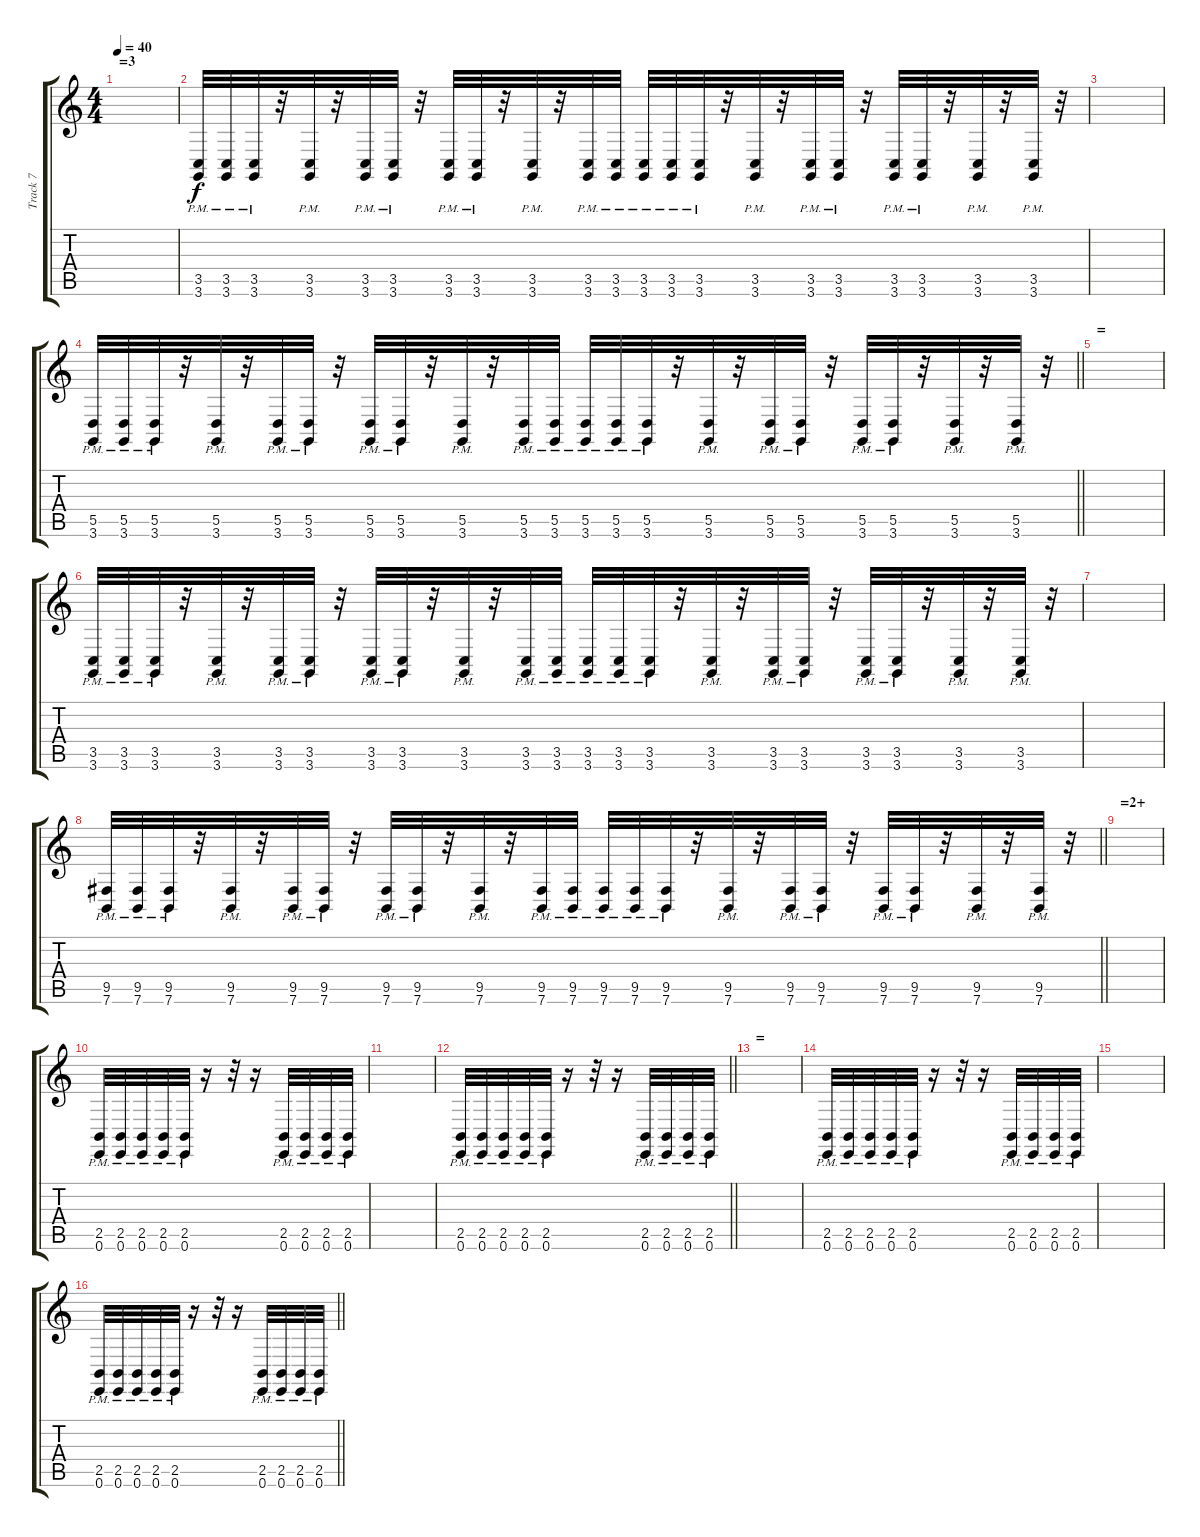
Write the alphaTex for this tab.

\track ("Track 7" "Track 7") {instrument lead2sawtooth}
\staff {score tabs}
\tuning (E4 B3 G3 D3 A2 E2) {hide}
\ts (4 4)
\section ("" "=3")
\tempo 40
\clef g2
\ks c
|
(3.5{pm} 3.6{pm}).32 (3.5{pm} 3.6{pm}).32 (3.5{pm} 3.6{pm}).32 r.32 (3.5{pm} 3.6{pm}).32 r.32 (3.5{pm} 3.6{pm}).32 (3.5{pm} 3.6{pm}).32 r.32 (3.5{pm} 3.6{pm}).32 (3.5{pm} 3.6{pm}).32 r.32 (3.5{pm} 3.6{pm}).32 r.32 (3.5{pm} 3.6{pm}).32 (3.5{pm} 3.6{pm}).32 (3.5{pm} 3.6{pm}).32 (3.5{pm} 3.6{pm}).32 (3.5{pm} 3.6{pm}).32 r.32 (3.5{pm} 3.6{pm}).32 r.32 (3.5{pm} 3.6{pm}).32 (3.5{pm} 3.6{pm}).32 r.32 (3.5{pm} 3.6{pm}).32 (3.5{pm} 3.6{pm}).32 r.32 (3.5{pm} 3.6{pm}).32 r.32 (3.5{pm} 3.6{pm}).32 r.32 |
|
\barLineRight lightlight
(5.5{pm} 3.6{pm}).32 (5.5{pm} 3.6{pm}).32 (5.5{pm} 3.6{pm}).32 r.32 (5.5{pm} 3.6{pm}).32 r.32 (5.5{pm} 3.6{pm}).32 (5.5{pm} 3.6{pm}).32 r.32 (5.5{pm} 3.6{pm}).32 (5.5{pm} 3.6{pm}).32 r.32 (5.5{pm} 3.6{pm}).32 r.32 (5.5{pm} 3.6{pm}).32 (5.5{pm} 3.6{pm}).32 (5.5{pm} 3.6{pm}).32 (5.5{pm} 3.6{pm}).32 (5.5{pm} 3.6{pm}).32 r.32 (5.5{pm} 3.6{pm}).32 r.32 (5.5{pm} 3.6{pm}).32 (5.5{pm} 3.6{pm}).32 r.32 (5.5{pm} 3.6{pm}).32 (5.5{pm} 3.6{pm}).32 r.32 (5.5{pm} 3.6{pm}).32 r.32 (5.5{pm} 3.6{pm}).32 r.32 |
\section ("" "=")
|
(3.5{pm} 3.6{pm}).32 (3.5{pm} 3.6{pm}).32 (3.5{pm} 3.6{pm}).32 r.32 (3.5{pm} 3.6{pm}).32 r.32 (3.5{pm} 3.6{pm}).32 (3.5{pm} 3.6{pm}).32 r.32 (3.5{pm} 3.6{pm}).32 (3.5{pm} 3.6{pm}).32 r.32 (3.5{pm} 3.6{pm}).32 r.32 (3.5{pm} 3.6{pm}).32 (3.5{pm} 3.6{pm}).32 (3.5{pm} 3.6{pm}).32 (3.5{pm} 3.6{pm}).32 (3.5{pm} 3.6{pm}).32 r.32 (3.5{pm} 3.6{pm}).32 r.32 (3.5{pm} 3.6{pm}).32 (3.5{pm} 3.6{pm}).32 r.32 (3.5{pm} 3.6{pm}).32 (3.5{pm} 3.6{pm}).32 r.32 (3.5{pm} 3.6{pm}).32 r.32 (3.5{pm} 3.6{pm}).32 r.32 |
|
\barLineRight lightlight
(9.5{pm} 7.6{pm}).32 (9.5{pm} 7.6{pm}).32 (9.5{pm} 7.6{pm}).32 r.32 (9.5{pm} 7.6{pm}).32 r.32 (9.5{pm} 7.6{pm}).32 (9.5{pm} 7.6{pm}).32 r.32 (9.5{pm} 7.6{pm}).32 (9.5{pm} 7.6{pm}).32 r.32 (9.5{pm} 7.6{pm}).32 r.32 (9.5{pm} 7.6{pm}).32 (9.5{pm} 7.6{pm}).32 (9.5{pm} 7.6{pm}).32 (9.5{pm} 7.6{pm}).32 (9.5{pm} 7.6{pm}).32 r.32 (9.5{pm} 7.6{pm}).32 r.32 (9.5{pm} 7.6{pm}).32 (9.5{pm} 7.6{pm}).32 r.32 (9.5{pm} 7.6{pm}).32 (9.5{pm} 7.6{pm}).32 r.32 (9.5{pm} 7.6{pm}).32 r.32 (9.5{pm} 7.6{pm}).32 r.32 |
\section ("" "=2+")
|
(2.5{pm} 0.6{pm}).32 (2.5{pm} 0.6{pm}).32 (2.5{pm} 0.6{pm}).32 (2.5{pm} 0.6{pm}).32 (2.5{pm} 0.6{pm}).32 r.16 r.32 r.16 (2.5{pm} 0.6{pm}).32 (2.5{pm} 0.6{pm}).32 (2.5{pm} 0.6{pm}).32 (2.5{pm} 0.6{pm}).32 |
|
\barLineRight lightlight
(2.5{pm} 0.6{pm}).32 (2.5{pm} 0.6{pm}).32 (2.5{pm} 0.6{pm}).32 (2.5{pm} 0.6{pm}).32 (2.5{pm} 0.6{pm}).32 r.16 r.32 r.16 (2.5{pm} 0.6{pm}).32 (2.5{pm} 0.6{pm}).32 (2.5{pm} 0.6{pm}).32 (2.5{pm} 0.6{pm}).32 |
\section ("" "=")
|
(2.5{pm} 0.6{pm}).32 (2.5{pm} 0.6{pm}).32 (2.5{pm} 0.6{pm}).32 (2.5{pm} 0.6{pm}).32 (2.5{pm} 0.6{pm}).32 r.16 r.32 r.16 (2.5{pm} 0.6{pm}).32 (2.5{pm} 0.6{pm}).32 (2.5{pm} 0.6{pm}).32 (2.5{pm} 0.6{pm}).32 |
|
\barLineRight lightlight
(2.5{pm} 0.6{pm}).32 (2.5{pm} 0.6{pm}).32 (2.5{pm} 0.6{pm}).32 (2.5{pm} 0.6{pm}).32 (2.5{pm} 0.6{pm}).32 r.16 r.32 r.16 (2.5{pm} 0.6{pm}).32 (2.5{pm} 0.6{pm}).32 (2.5{pm} 0.6{pm}).32 (2.5{pm} 0.6{pm}).32
